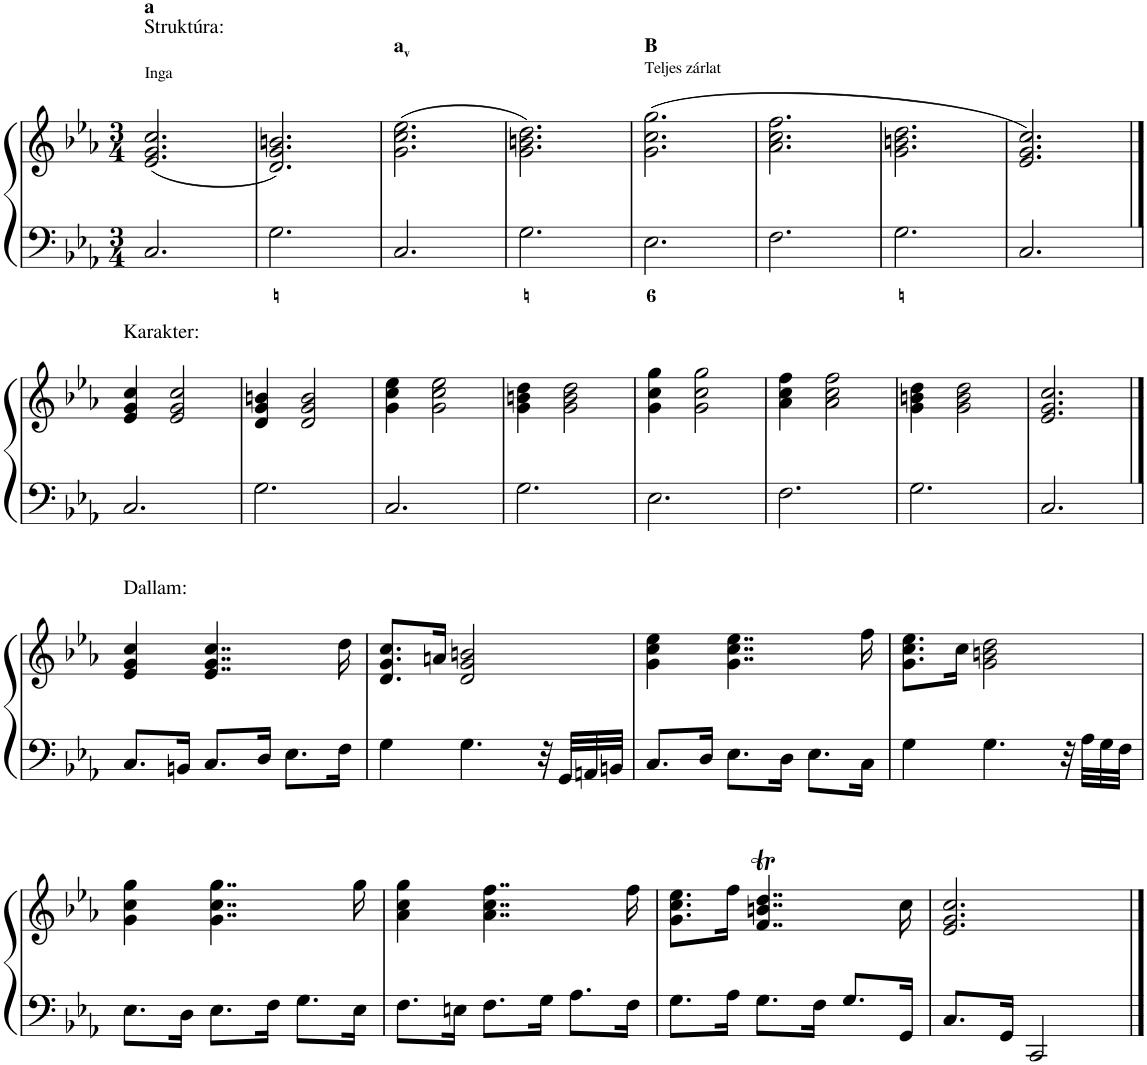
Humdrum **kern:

**kern	**kern
*part1	*part1
*staff2	*staff1
*I"Piano	*
*I'Pno	*
*clefF4	*clefG2
*k[b-e-a-]	*k[b-e-a-]
*M3/4	*M3/4
=1	=1
!	!LO:TX:a:t=Inga
!	!LO:TX:a:t=Struktúra&colon;
!	!LO:TX:a:B:t=a
2.C/	(2.e-/ 2.g/ 2.cc/
=2	=2
2.G\	2.d/ 2.g/ 2.bn/)
=3	=3
!	!LO:TX:a:B:t=a
!	!LO:TX:a:t=v
2.C/	(2.g\ 2.cc\ 2.ee-\
=4	=4
2.G\	2.g\ 2.bn\ 2.dd\)
=5	=5
!	!LO:TX:a:t=Teljes zárlat
!	!LO:TX:a:B:t=B
2.E-\	(2.g\ 2.cc\ 2.gg\
=6	=6
2.F\	2.a-\ 2.cc\ 2.ff\
=7	=7
2.G\	2.g\ 2.bn\ 2.dd\
=8	=8
2.C/	2.e-/ 2.g/ 2.cc/)
!!LO:LB:g=z
==1	==1
!	!LO:TX:a:t=Karakter&colon;
2.C/	4e-/ 4g/ 4cc/
.	2e-/ 2g/ 2cc/
=2	=2
2.G\	4d/ 4g/ 4bn/
.	2d/ 2g/ 2b/
=3	=3
2.C/	4g\ 4cc\ 4ee-\
.	2g\ 2cc\ 2ee-\
=4	=4
2.G\	4g\ 4bn\ 4dd\
.	2g\ 2b\ 2dd\
=5	=5
2.E-\	4g\ 4cc\ 4gg\
.	2g\ 2cc\ 2gg\
=6	=6
2.F\	4a-\ 4cc\ 4ff\
.	2a-\ 2cc\ 2ff\
=7	=7
2.G\	4g\ 4bn\ 4dd\
.	2g\ 2b\ 2dd\
=8	=8
2.C/	2.e-/ 2.g/ 2.cc/
!!LO:LB:g=z
==1	==1
!	!LO:TX:a:t=Dallam&colon;
8.C/L	4e-/ 4g/ 4cc/
16BBn/Jk	.
8.C/L	4..e-/ 4..g/ 4..cc/
16D/Jk	.
8.E-\L	.
16F\Jk	16dd\
=2	=2
4G\	8.d/ 8.g/ 8.cc/L
.	16an/Jk
4.G\	2d/ 2g/ 2bn/
32r	.
32GG/LLL	.
32AAn/	.
32BBn/JJJ	.
=3	=3
8.C/L	4g\ 4cc\ 4ee-\
16D/Jk	.
8.E-\L	4..g\ 4..cc\ 4..ee-\
16D\Jk	.
8.E-\L	.
16C\Jk	16ff\
=4	=4
4G\	8.g\ 8.cc\ 8.ee-\L
.	16cc\Jk
4.G\	2g\ 2bn\ 2dd\
32r	.
32A-\LLL	.
32G\	.
32F\JJJ	.
!!LO:LB:g=z
=5	=5
8.E-\L	4g\ 4cc\ 4gg\
16D\Jk	.
8.E-\L	4..g\ 4..cc\ 4..gg\
16F\Jk	.
8.G\L	.
16E-\Jk	16gg\
=6	=6
8.F\L	4a-\ 4cc\ 4gg\
16En\Jk	.
8.F\L	4..a-\ 4..cc\ 4..ff\
16G\Jk	.
8.A-\L	.
16F\Jk	16ff\
=7	=7
8.G\L	8.g\ 8.cc\ 8.ee-\L
16A-\Jk	16ff\Jk
8.G\L	4..f/T 4..bn/T 4..dd/T
16F\Jk	.
8.G/L	.
16GG/Jk	16cc\
=8	=8
8.C/L	2.e-/ 2.g/ 2.cc/
16GG/Jk	.
2CC/	.
==	==
*-	*-
